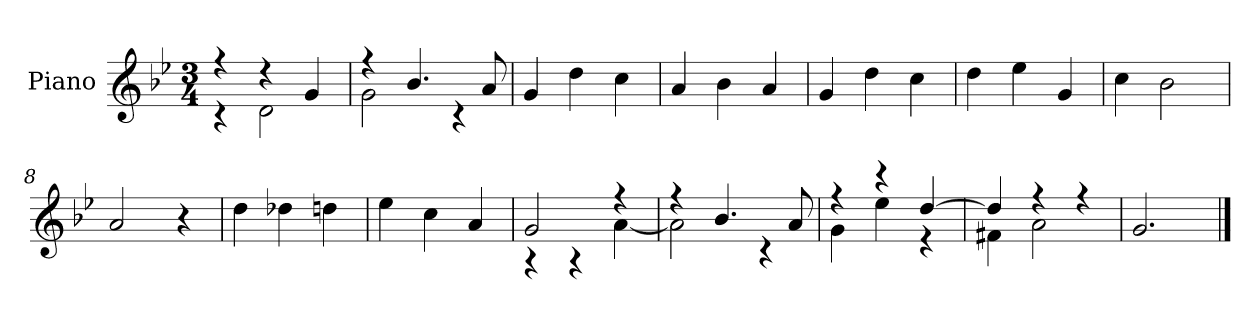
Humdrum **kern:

**kern
*part1
*staff1
*I"Piano
*I'P-no
*clefG2
*k[b-e-]
*M3/4
*MM178
=1
*^
4r	4r
4r	2d\
4g/	.
=2	=2
4r	2g\
4.b-/	.
.	4r
8a/	.
*v	*v
=3
4g/
4dd\
4cc\
=4
4a/
4b-\
4a/
=5
4g/
4dd\
4cc\
=6
4dd\
4ee-\
4g/
=7
4cc\
2b-\
=8
2a/
4r
=9
4dd\
4dd-X\
4ddn\
=10
4ee-\
4cc\
4a/
!!LO:LB:g=z
=11
*^
2g/	4r
.	4r
4r	[4a\
=12	=12
4r	2a\]
4.b-/	.
.	4r
8a/	.
=13	=13
4r	4g\
4r	4ee-\
[4dd/	4r
=14	=14
4dd/]	4f#X\
4r	2a\
4r	.
*v	*v
=15
2.g/
==
*-
